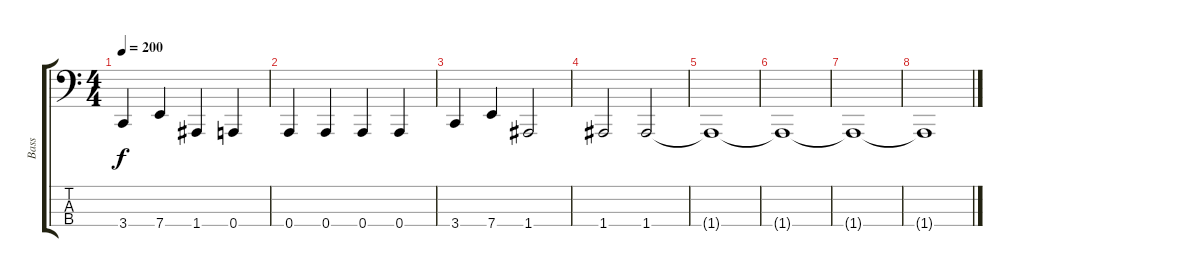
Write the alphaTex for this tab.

\track ("Bass" "Bass") {instrument electricbassfinger}
\staff {score tabs}
\tuning (C2 G1 D1 A0) {hide}
\ts (4 4)
\tempo 200
\clef f4
\ks c
3.4.4{dy f} 7.4.4 1.4.4 0.4.4 |
0.4.4 0.4.4 0.4.4 0.4.4 |
3.4.4 7.4.4 1.4.2 |
1.4.2 1.4.2 |
1.4{t}.1{volume 0} |
1.4{t}.1 |
1.4{t}.1 |
1.4{t}.1
